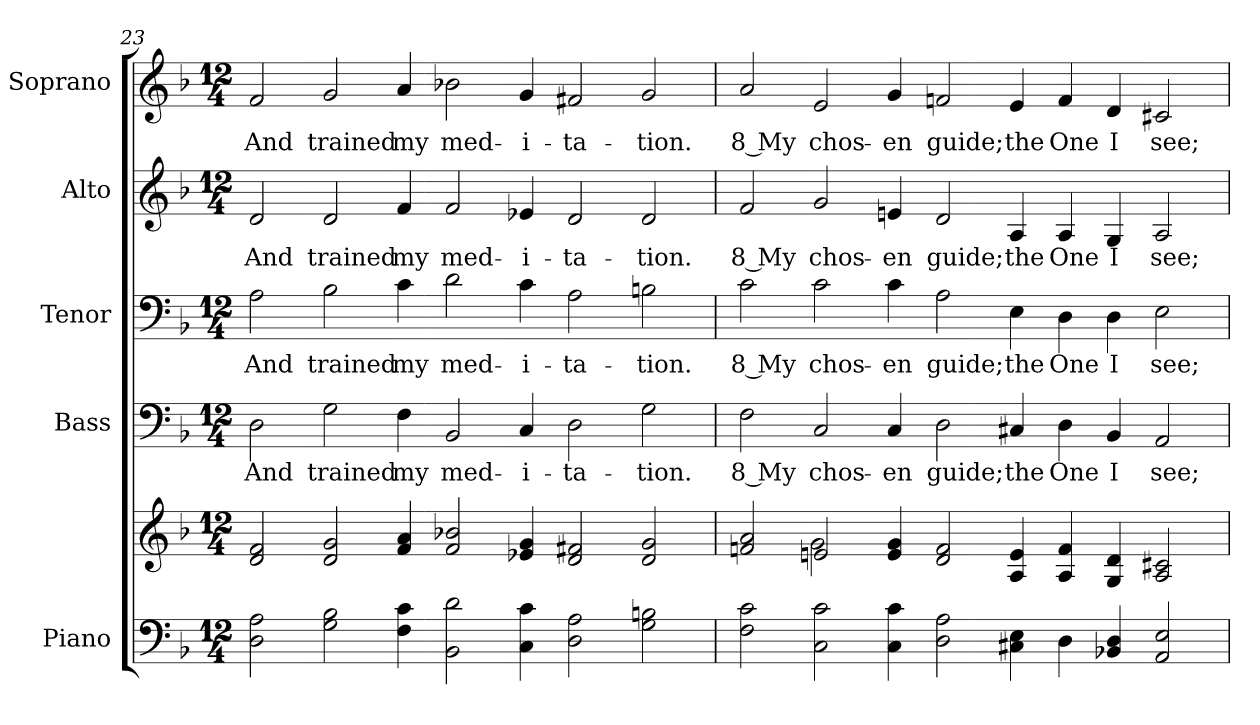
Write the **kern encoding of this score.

**kern	**kern	**kern	**text	**kern	**text	**kern	**text	**kern	**text
*part5	*part5	*part4	*part4	*part3	*part3	*part2	*part2	*part1	*part1
*staff6	*staff5	*staff4	*staff4	*staff3	*staff3	*staff2	*staff2	*staff1	*staff1
*I"Piano	*	*I"Bass	*	*I"Tenor	*	*I"Alto	*	*I"Soprano	*
*I'Pno.	*	*I'B.	*	*I'T.	*	*I'A.	*	*I'S.	*
!!LO:PB:g=z
*clefF4	*clefG2	*clefF4	*	*clefF4	*	*clefG2	*	*clefG2	*
*k[b-]	*k[b-]	*k[b-]	*	*k[b-]	*	*k[b-]	*	*k[b-]	*
*d:	*d:	*d:	*	*d:	*	*d:	*	*d:	*
*M12/4	*M12/4	*M12/4	*	*M12/4	*	*M12/4	*	*M12/4	*
=23	=23	=23	=23	=23	=23	=23	=23	=23	=23
!	!	!	!LO:LY:b:color=#000000	!	!	!	!	!	!
!	!	!	!	!	!LO:LY:b:color=#000000	!	!	!	!
!	!	!	!	!	!	!	!LO:LY:b:color=#000000	!	!
!	!	!	!	!	!	!	!	!	!LO:LY:b:color=#000000
2Di\ 2Ai	2di/ 2fi	2Di\	And	2Ai\	And	2di/	And	2fi/	And
!	!	!	!LO:LY:b:color=#000000	!	!	!	!	!	!
!	!	!	!	!	!LO:LY:b:color=#000000	!	!	!	!
!	!	!	!	!	!	!	!LO:LY:b:color=#000000	!	!
!	!	!	!	!	!	!	!	!	!LO:LY:b:color=#000000
2Gi\ 2B-i	2di/ 2gi	2Gi\	trained	2B-i\	trained	2di/	trained	2gi/	trained
!	!	!	!LO:LY:b:color=#000000	!	!	!	!	!	!
!	!	!	!	!	!LO:LY:b:color=#000000	!	!	!	!
!	!	!	!	!	!	!	!LO:LY:b:color=#000000	!	!
!	!	!	!	!	!	!	!	!	!LO:LY:b:color=#000000
4Fi\ 4ci	4fi/ 4ai	4Fi\	my	4ci\	my	4fi/	my	4ai/	my
!	!	!	!LO:LY:b:color=#000000	!	!	!	!	!	!
!	!	!	!	!	!LO:LY:b:color=#000000	!	!	!	!
!	!	!	!	!	!	!	!LO:LY:b:color=#000000	!	!
!	!	!	!	!	!	!	!	!	!LO:LY:b:color=#000000
2BB-i\ 2di	2fi/ 2b-Xi	2BB-i/	med-	2di\	med-	2fi/	med-	2b-Xi\	med-
!	!	!	!LO:LY:b:color=#000000	!	!	!	!	!	!
!	!	!	!	!	!LO:LY:b:color=#000000	!	!	!	!
!	!	!	!	!	!	!	!LO:LY:b:color=#000000	!	!
!	!	!	!	!	!	!	!	!	!LO:LY:b:color=#000000
4Ci\ 4ci	4e-Xi/ 4gi	4Ci/	-i-	4ci\	-i-	4e-Xi/	-i-	4gi/	-i-
!	!	!	!LO:LY:b:color=#000000	!	!	!	!	!	!
!	!	!	!	!	!LO:LY:b:color=#000000	!	!	!	!
!	!	!	!	!	!	!	!LO:LY:b:color=#000000	!	!
!	!	!	!	!	!	!	!	!	!LO:LY:b:color=#000000
2Di\ 2Ai	2di/ 2f#Xi	2Di\	-ta-	2Ai\	-ta-	2di/	-ta-	2f#Xi/	-ta-
!	!	!	!LO:LY:b:color=#000000	!	!	!	!	!	!
!	!	!	!	!	!LO:LY:b:color=#000000	!	!	!	!
!	!	!	!	!	!	!	!LO:LY:b:color=#000000	!	!
!	!	!	!	!	!	!	!	!	!LO:LY:b:color=#000000
2Gi\ 2Bni	2di/ 2gi	2Gi\	-tion.	2Bni\	-tion.	2di/	-tion.	2gi/	-tion.
!!LO:PB:g=z
=24	=24	=24	=24	=24	=24	=24	=24	=24	=24
*	*^	*	*	*	*	*	*	*	*
!	!	!	!	!LO:LY:b:color=#000000	!	!	!	!	!	!
!	!	!	!	!	!	!LO:LY:b:color=#000000	!	!	!	!
!	!	!	!	!	!	!	!	!LO:LY:b:color=#000000	!	!
!	!	!	!	!	!	!	!	!	!	!LO:LY:b:color=#000000
2Fi\ 2ci	2fni/ 2ai	2ryy	2Fi\	8 My	2ci\	8 My	2fi/	8 My	2ai/	8 My
!	!	!	!	!LO:LY:b:color=#000000	!	!	!	!	!	!
!	!	!	!	!	!	!LO:LY:b:color=#000000	!	!	!	!
!	!	!	!	!	!	!	!	!LO:LY:b:color=#000000	!	!
!	!	!	!	!	!	!	!	!	!	!LO:LY:b:color=#000000
2Ci\ 2ci	2eni/	2gi\	2Ci/	chos-	2ci\	chos-	2gi/	chos-	2ei/	chos-
!	!	!	!	!LO:LY:b:color=#000000	!	!	!	!	!	!
!	!	!	!	!	!	!LO:LY:b:color=#000000	!	!	!	!
!	!	!	!	!	!	!	!	!LO:LY:b:color=#000000	!	!
!	!	!	!	!	!	!	!	!	!	!LO:LY:b:color=#000000
4Ci\ 4ci	4ei/ 4gi	1ryy	4Ci/	-en	4ci\	-en	4eni/	-en	4gi/	-en
!	!	!	!	!LO:LY:b:color=#000000	!	!	!	!	!	!
!	!	!	!	!	!	!LO:LY:b:color=#000000	!	!	!	!
!	!	!	!	!	!	!	!	!LO:LY:b:color=#000000	!	!
!	!	!	!	!	!	!	!	!	!	!LO:LY:b:color=#000000
2Di\ 2Ai	2di/ 2fi	.	2Di\	guide;	2Ai\	guide;	2di/	guide;	2fni/	guide;
!	!	!	!	!LO:LY:b:color=#000000	!	!	!	!	!	!
!	!	!	!	!	!	!LO:LY:b:color=#000000	!	!	!	!
!	!	!	!	!	!	!	!	!LO:LY:b:color=#000000	!	!
!	!	!	!	!	!	!	!	!	!	!LO:LY:b:color=#000000
4C#Xi\ 4Ei	4Ai/ 4ei	.	4C#Xi/	the	4Ei\	the	4Ai/	the	4ei/	the
!	!	!	!	!LO:LY:b:color=#000000	!	!	!	!	!	!
!	!	!	!	!	!	!LO:LY:b:color=#000000	!	!	!	!
!	!	!	!	!	!	!	!	!LO:LY:b:color=#000000	!	!
!	!	!	!	!	!	!	!	!	!	!LO:LY:b:color=#000000
4Di\	4Ai/ 4fi	1ryy	4Di\	One	4Di\	One	4Ai/	One	4fi/	One
!	!	!	!	!LO:LY:b:color=#000000	!	!	!	!	!	!
!	!	!	!	!	!	!LO:LY:b:color=#000000	!	!	!	!
!	!	!	!	!	!	!	!	!LO:LY:b:color=#000000	!	!
!	!	!	!	!	!	!	!	!	!	!LO:LY:b:color=#000000
4BB-Xi/ 4Di	4Gi/ 4di	.	4BB-i/	I	4Di\	I	4Gi/	I	4di/	I
!	!	!	!	!LO:LY:b:color=#000000	!	!	!	!	!	!
!	!	!	!	!	!	!LO:LY:b:color=#000000	!	!	!	!
!	!	!	!	!	!	!	!	!LO:LY:b:color=#000000	!	!
!	!	!	!	!	!	!	!	!	!	!LO:LY:b:color=#000000
2AAi/ 2Ei	2Ai/ 2c#Xi	.	2AAi/	see;	2Ei\	see;	2Ai/	see;	2c#Xi/	see;
*	*v	*v	*	*	*	*	*	*	*	*
=	=	=	=	=	=	=	=	=	=
*-	*-	*-	*-	*-	*-	*-	*-	*-	*-
